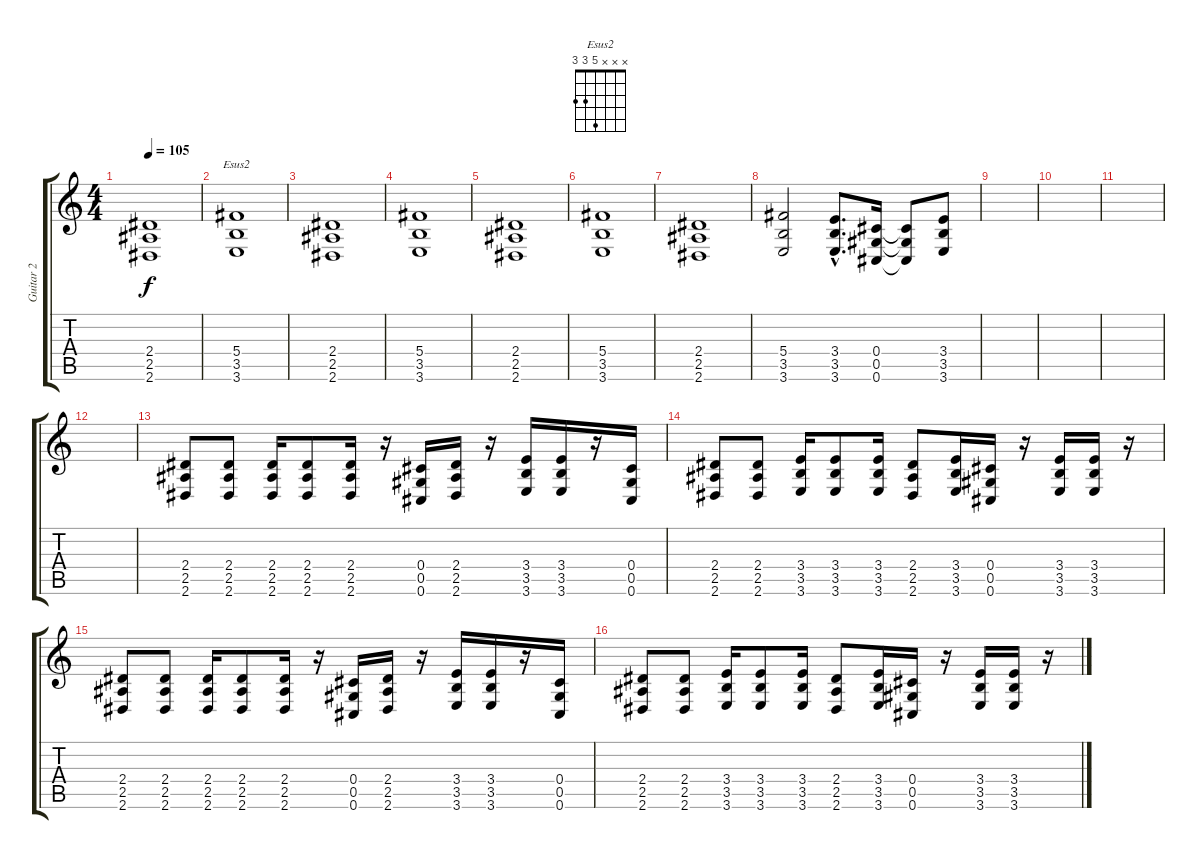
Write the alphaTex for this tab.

\track ("Guitar 2" "Guitar 2") {instrument distortionguitar}
\staff {score tabs}
\tuning (Eb4 Bb3 Gb3 Db3 Ab2 Db2) {hide}
\chord ("Esus2" x x x 5 3 3)
\ts (4 4)
\tempo 105
\clef g2
\ks c
(2.4 2.5 2.6).1{dy f} |
(5.4 3.5 3.6).1{ch "Esus2"} |
(2.4 2.5 2.6).1 |
(5.4 3.5 3.6).1 |
(2.4 2.5 2.6).1 |
(5.4 3.5 3.6).1 |
(2.4 2.5 2.6).1 |
(5.4 3.5 3.6).2 (3.4{hac} 3.5{hac} 3.6{hac}).8{d} (0.4 0.5 0.6).16 (0.4{t} 0.5{t} 0.6{t}).8 (3.4 3.5 3.6).8 |
|
|
|
|
(2.4 2.5 2.6).8 (2.4 2.5 2.6).8 (2.4 2.5 2.6).16 (2.4 2.5 2.6).8 (2.4 2.5 2.6).16 r.16 (0.4 0.5 0.6).16 (2.4 2.5 2.6).16 r.16 (3.4 3.5 3.6).16 (3.4 3.5 3.6).16 r.16 (0.4 0.5 0.6).16 |
(2.4 2.5 2.6).8 (2.4 2.5 2.6).8 (3.4 3.5 3.6).16 (3.4 3.5 3.6).8 (3.4 3.5 3.6).16 (2.4 2.5 2.6).8 (3.4 3.5 3.6).16 (0.4 0.5 0.6).16 r.16 (3.4 3.5 3.6).16 (3.4 3.5 3.6).16 r.16 |
(2.4 2.5 2.6).8 (2.4 2.5 2.6).8 (2.4 2.5 2.6).16 (2.4 2.5 2.6).8 (2.4 2.5 2.6).16 r.16 (0.4 0.5 0.6).16 (2.4 2.5 2.6).16 r.16 (3.4 3.5 3.6).16 (3.4 3.5 3.6).16 r.16 (0.4 0.5 0.6).16 |
(2.4 2.5 2.6).8 (2.4 2.5 2.6).8 (3.4 3.5 3.6).16 (3.4 3.5 3.6).8 (3.4 3.5 3.6).16 (2.4 2.5 2.6).8 (3.4 3.5 3.6).16 (0.4 0.5 0.6).16 r.16 (3.4 3.5 3.6).16 (3.4 3.5 3.6).16 r.16
